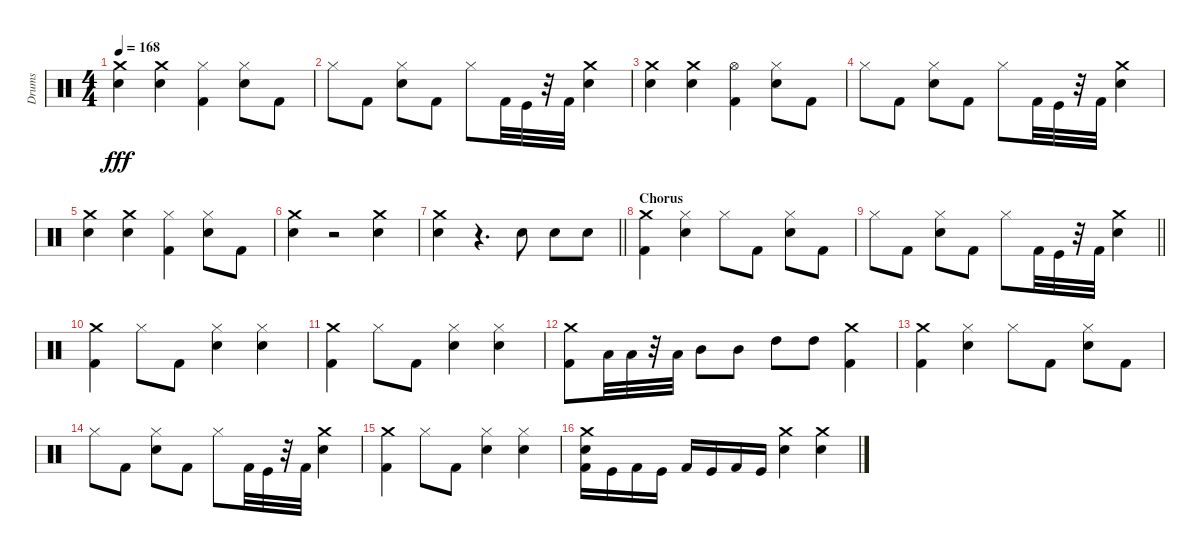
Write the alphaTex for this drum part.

\track ("Drums" "Drums") {instrument percussion}
\staff {score}
\articulation defaults
\ts (4 4)
\tempo 168
\clef neutral
\ks c
("Crash medium (hit)" "Snare (hit) 2").4{dy fff} ("Crash medium (hit)" "Snare (hit) 2").4 ("Hi-Hat (closed)" "Kick (hit) 2").4 ("Snare (hit) 2" "Hi-Hat (closed)").8 "Kick (hit) 2".8 |
"Hi-Hat (closed)".8 "Kick (hit) 2".8 ("Snare (hit) 2" "Hi-Hat (closed)").8 "Kick (hit) 2".8 "Hi-Hat (closed)".8 "Kick (hit) 2".32 "Kick (hit)".32 r.32 "Kick (hit) 2".32 ("Crash medium (hit)" "Snare (hit) 2").4 |
("Crash medium (hit)" "Snare (hit) 2").4 ("Crash medium (hit)" "Snare (hit) 2").4 ("Hi-Hat (open)" "Kick (hit) 2").4 ("Snare (hit) 2" "Hi-Hat (closed)").8 "Kick (hit) 2".8 |
"Hi-Hat (closed)".8 "Kick (hit) 2".8 ("Snare (hit) 2" "Hi-Hat (closed)").8 "Kick (hit) 2".8 "Hi-Hat (closed)".8 "Kick (hit) 2".32 "Kick (hit)".32 r.32 "Kick (hit) 2".32 ("Crash medium (hit)" "Snare (hit) 2").4 |
("Crash medium (hit)" "Snare (hit) 2").4 ("Crash medium (hit)" "Snare (hit) 2").4 ("Hi-Hat (closed)" "Kick (hit) 2").4 ("Snare (hit) 2" "Hi-Hat (closed)").8 "Kick (hit) 2".8 |
("Snare (hit) 2" "Crash medium (hit)").4 r.2 ("Crash medium (hit)" "Snare (hit) 2").4 |
\barLineRight lightlight
("Snare (hit) 2" "Crash medium (hit)").4 r.4{d} "Snare (hit) 2".8 "Snare (hit) 2".8 "Snare (hit) 2".8 |
\section ("" "Chorus")
("Kick (hit) 2" "Crash medium (hit)").4 ("Hi-Hat (closed)" "Snare (hit) 2").4 "Hi-Hat (closed)".8 "Kick (hit) 2".8 ("Snare (hit) 2" "Hi-Hat (closed)").8 "Kick (hit) 2".8 |
\barLineRight lightlight "Hi-Hat (closed)".8 "Kick (hit) 2".8
("Snare (hit) 2" "Hi-Hat (closed)").8 "Kick (hit) 2".8 "Hi-Hat (closed)".8 "Kick (hit) 2".32 "Kick (hit)".32 r.32 "Kick (hit) 2".32 ("Crash medium (hit)" "Snare (hit) 2").4 |
("Kick (hit) 2" "Crash medium (hit)").4 "Hi-Hat (closed)".8 "Kick (hit) 2".8 ("Snare (hit) 2" "Hi-Hat (closed)").4 ("Hi-Hat (closed)" "Snare (hit) 2").4 |
("Kick (hit) 2" "Crash medium (hit)").4 "Hi-Hat (closed)".8 "Kick (hit) 2".8 ("Snare (hit) 2" "Hi-Hat (closed)").4 ("Hi-Hat (closed)" "Snare (hit) 2").4 |
("Kick (hit) 2" "Crash medium (hit)").8 "Low Tom (hit)".32 "Low Tom (hit)".32 r.32 "Low Tom (hit)".32 "Mid Tom (hit)".8 "Mid Tom (hit)".8 "High Tom (hit)".8 "High Tom (hit)".8 ("Crash medium (hit)" "Kick (hit) 2").4 |
("Kick (hit) 2" "Crash medium (hit)").4 ("Hi-Hat (closed)" "Snare (hit) 2").4 "Hi-Hat (closed)".8 "Kick (hit) 2".8 ("Snare (hit) 2" "Hi-Hat (closed)").8 "Kick (hit) 2".8 |
"Hi-Hat (closed)".8 "Kick (hit) 2".8 ("Snare (hit) 2" "Hi-Hat (closed)").8 "Kick (hit) 2".8 "Hi-Hat (closed)".8 "Kick (hit) 2".32 "Kick (hit)".32 r.32 "Kick (hit) 2".32 ("Crash medium (hit)" "Snare (hit) 2").4 |
("Kick (hit) 2" "Crash medium (hit)").4 "Hi-Hat (closed)".8 "Kick (hit) 2".8 ("Snare (hit) 2" "Hi-Hat (closed)").4 ("Hi-Hat (closed)" "Snare (hit) 2").4 |
("Kick (hit) 2" "Snare (hit) 2" "Crash medium (hit)").16 "Kick (hit)".16 "Kick (hit) 2".16 "Kick (hit)".16 "Kick (hit) 2".16 "Kick (hit)".16 "Kick (hit) 2".16 "Kick (hit)".16 ("Crash medium (hit)" "Snare (hit) 2").4 ("Crash medium (hit)" "Snare (hit) 2").4
